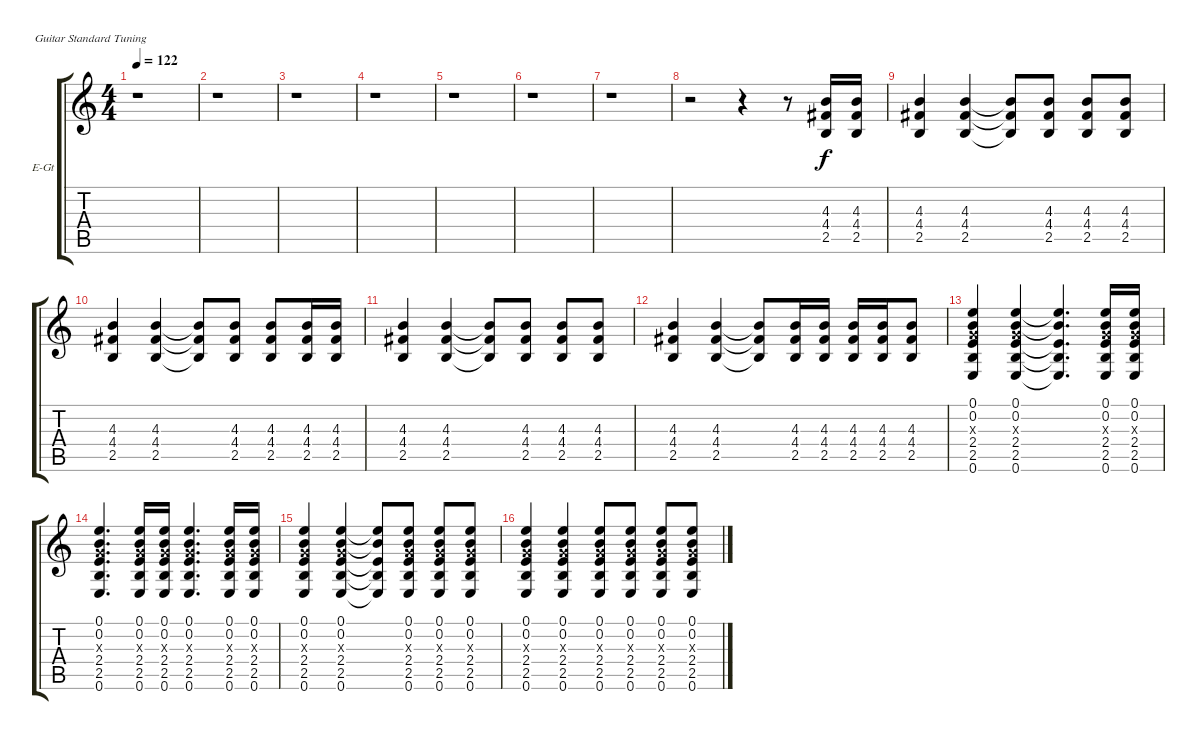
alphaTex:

\bracketExtendMode groupsimilarinstruments
\firstSystemTrackNameOrientation horizontal
\otherSystemsTrackNameOrientation horizontal
\track ("Guitar 1" "E-Gt") {instrument overdrivenguitar}
\staff {score tabs}
\tuning (E4 B3 G3 D3 A2 E2)
\ts (4 4)
\tempo 122
\clef g2
\ks c
r.1{dy f} |
r.1 |
r.1 |
r.1 |
r.1 |
r.1 |
r.1 |
r.2 r.4 r.8 (4.3 4.4 2.5).16 (4.3 4.4 2.5).16 |
(4.3 4.4 2.5).4 (4.3 4.4 2.5).4 (4.3{t} 4.4{t} 2.5{t}).8 (4.3 4.4 2.5).8 (4.3 4.4 2.5).8 (4.3 4.4 2.5).8 |
(4.3 4.4 2.5).4 (4.3 4.4 2.5).4 (4.3{t} 4.4{t} 2.5{t}).8 (4.3 4.4 2.5).8 (4.3 4.4 2.5).8 (4.3 4.4 2.5).16 (4.3 4.4 2.5).16 |
(4.3 4.4 2.5).4 (4.3 4.4 2.5).4 (4.3{t} 4.4{t} 2.5{t}).8 (4.3 4.4 2.5).8 (4.3 4.4 2.5).8 (4.3 4.4 2.5).8 |
(4.3 4.4 2.5).4 (4.3 4.4 2.5).4 (4.3{t} 4.4{t} 2.5{t}).8 (4.3 4.4 2.5).16 (4.3 4.4 2.5).16 (4.3 4.4 2.5).16 (4.3 4.4 2.5).16 (4.3 4.4 2.5).8 |
(0.1 0.2 0.3{x} 2.4 2.5 0.6).4 (0.1 0.2 0.3{x} 2.4 2.5 0.6).4 (0.1{t} 0.2{t} 2.4{t} 2.5{t} 0.6{t}).4{d} (0.1 0.2 0.3{x} 2.4 2.5 0.6).16 (0.1 0.2 0.3{x} 2.4 2.5 0.6).16 |
(0.1 0.2 0.3{x} 2.4 2.5 0.6).4{d} (0.1 0.2 0.3{x} 2.4 2.5 0.6).16 (0.1 0.2 0.3{x} 2.4 2.5 0.6).16 (0.1 0.2 0.3{x} 2.4 2.5 0.6).4{d} (0.1 0.2 0.3{x} 2.4 2.5 0.6).16 (0.1 0.2 0.3{x} 2.4 2.5 0.6).16 |
(0.1 0.2 0.3{x} 2.4 2.5 0.6).4 (0.1 0.2 0.3{x} 2.4 2.5 0.6).4 (0.1{t} 0.2{t} 2.4{t} 2.5{t} 0.6{t}).8 (0.1 0.2 0.3{x} 2.4 2.5 0.6).8 (0.1 0.2 0.3{x} 2.4 2.5 0.6).8 (0.1 0.2 0.3{x} 2.4 2.5 0.6).8 |
(0.1 0.2 0.3{x} 2.4 2.5 0.6).4 (0.1 0.2 0.3{x} 2.4 2.5 0.6).4 (0.1 0.2 0.3{x} 2.4 2.5 0.6).8 (0.1 0.2 0.3{x} 2.4 2.5 0.6).8 (0.1 0.2 0.3{x} 2.4 2.5 0.6).8 (0.1 0.2 0.3{x} 2.4 2.5 0.6).8
